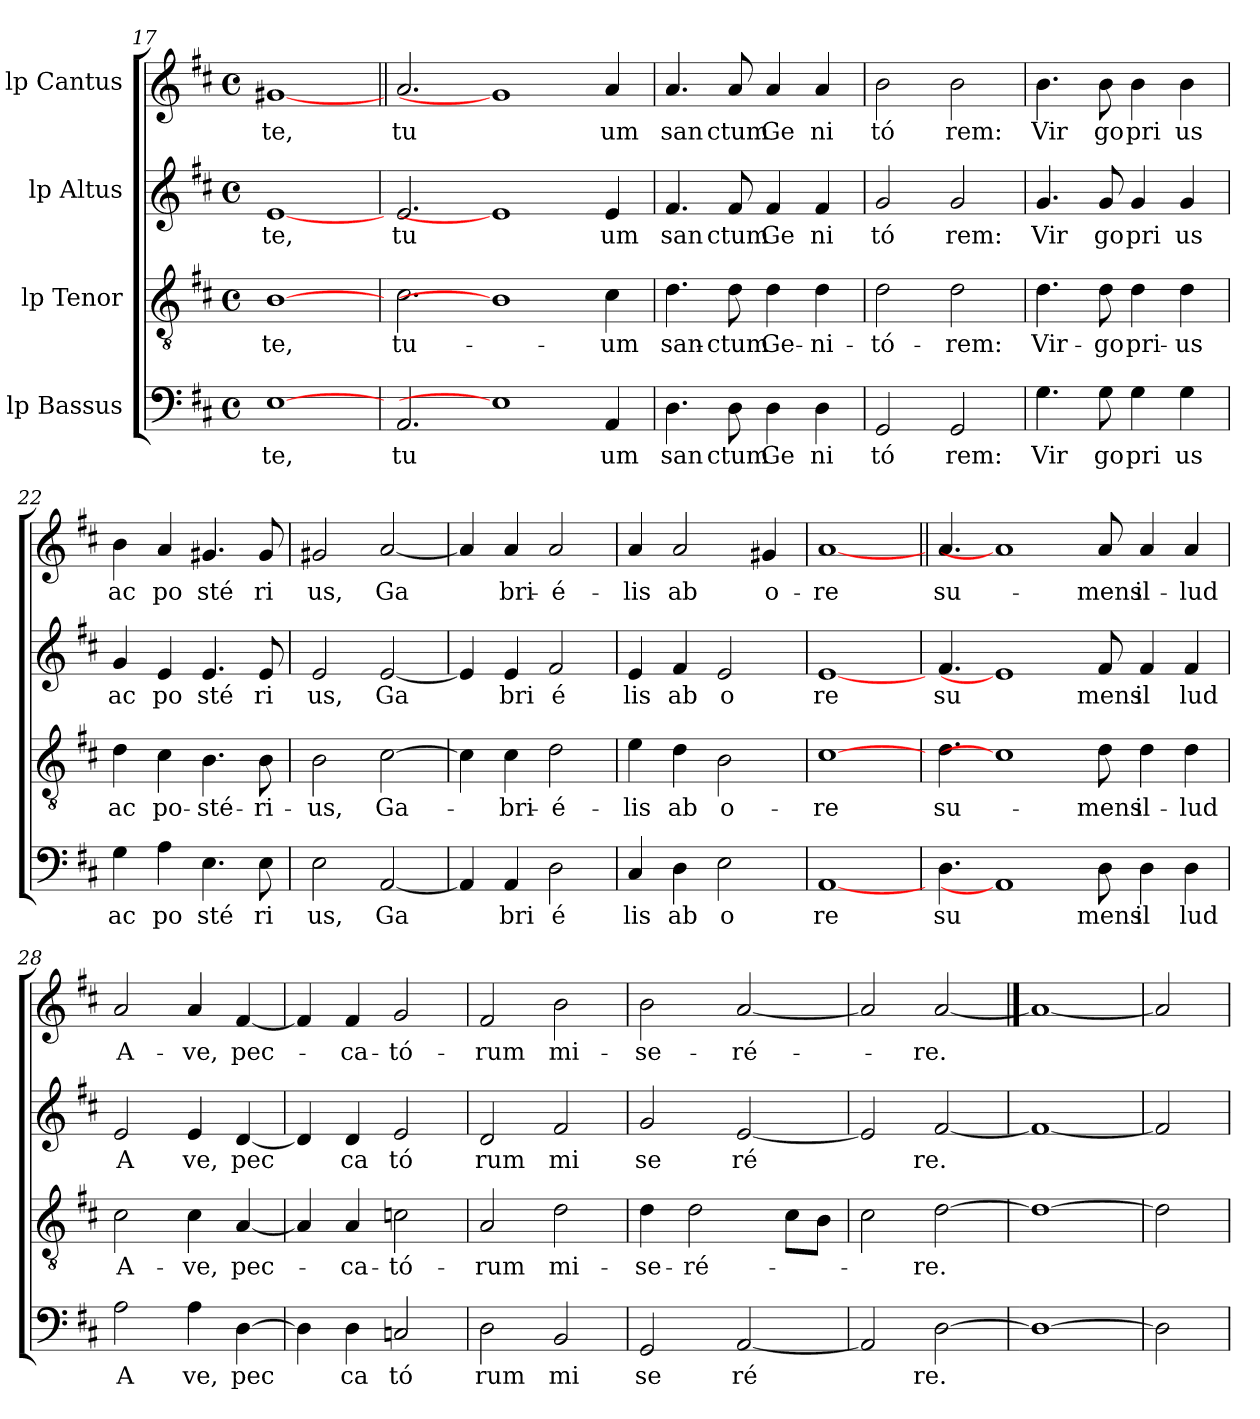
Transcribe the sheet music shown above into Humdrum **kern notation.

**kern	**text	**kern	**text	**kern	**text	**kern	**text
*part4	*part4	*part3	*part3	*part2	*part2	*part1	*part1
*staff4	*staff4	*staff3	*staff3	*staff2	*staff2	*staff1	*staff1
*I"lp Bassus	*	*I"lp Tenor	*	*I"lp Altus	*	*I"lp Cantus	*
*clefF4	*	*clefGv2	*	*clefG2	*	*clefG2	*
*k[f#c#]	*	*k[f#c#]	*	*k[f#c#]	*	*k[f#c#]	*
*D:	*	*D:	*	*D:	*	*D:	*
*M4/4	*	*M4/4	*	*M4/4	*	*M4/4	*
*met(c)	*	*met(c)	*	*met(c)	*	*met(c)	*
=17	=17	=17	=17	=17	=17	=17	=17
!	!LO:LY:b:cj	!	!LO:LY:b:cj	!	!LO:LY:b:cj	!	!LO:LY:b:cj
[1E	te,	[1B	-te,	[1e	te,	[1g#X	te,
=18	=18||	=18	=18||	=18	=18||	=18||	=18||
!	!LO:LY:b:cj	!	!LO:LY:b:cj	!	!LO:LY:b:cj	!	!LO:LY:b:cj
2.AA/	tu	2.c#\	tu-	2.e/	tu	2.a/	tu
1E]	.	1B]	.	1e]	.	1g#]	.
!	!LO:LY:b:cj	!	!LO:LY:b:cj	!	!LO:LY:b:cj	!	!LO:LY:b:cj
4AA/	um	4c#\	-um	4e/	um	4a/	um
=19	=19	=19	=19	=19	=19	=19	=19
!	!LO:LY:b:cj	!	!LO:LY:b:cj	!	!LO:LY:b:cj	!	!LO:LY:b:cj
4.D\	san	4.d\	san-	4.f#/	san	4.a/	san
!	!LO:LY:b:cj	!	!LO:LY:b:cj	!	!LO:LY:b:cj	!	!LO:LY:b:cj
8D\	ctum	8d\	-ctum	8f#/	ctum	8a/	ctum
!	!LO:LY:b:cj	!	!LO:LY:b:cj	!	!LO:LY:b:cj	!	!LO:LY:b:cj
4D\	Ge	4d\	Ge-	4f#/	Ge	4a/	Ge
!	!LO:LY:b:cj	!	!LO:LY:b:cj	!	!LO:LY:b:cj	!	!LO:LY:b:cj
4D\	ni	4d\	-ni-	4f#/	ni	4a/	ni
=20	=20	=20	=20	=20	=20	=20	=20
!	!LO:LY:b:cj	!	!LO:LY:b:cj	!	!LO:LY:b:cj	!	!LO:LY:b:cj
2GG/	tó	2d\	-tó-	2g/	tó	2b\	tó
!	!LO:LY:b:cj	!	!LO:LY:b:cj	!	!LO:LY:b:cj	!	!LO:LY:b:cj
2GG/	rem:	2d\	-rem:	2g/	rem:	2b\	rem:
=21	=21	=21	=21	=21	=21	=21	=21
!	!LO:LY:b:cj	!	!LO:LY:b:cj	!	!LO:LY:b:cj	!	!LO:LY:b:cj
4.G\	Vir	4.d\	Vir-	4.g/	Vir	4.b\	Vir
!	!LO:LY:b:cj	!	!LO:LY:b:cj	!	!LO:LY:b:cj	!	!LO:LY:b:cj
8G\	go	8d\	-go	8g/	go	8b\	go
!	!LO:LY:b:cj	!	!LO:LY:b:cj	!	!LO:LY:b:cj	!	!LO:LY:b:cj
4G\	pri	4d\	pri-	4g/	pri	4b\	pri
!	!LO:LY:b:cj	!	!LO:LY:b:cj	!	!LO:LY:b:cj	!	!LO:LY:b:cj
4G\	us	4d\	-us	4g/	us	4b\	us
=22	=22	=22	=22	=22	=22	=22	=22
!	!LO:LY:b:cj	!	!LO:LY:b:cj	!	!LO:LY:b:cj	!	!LO:LY:b:cj
4G\	ac	4d\	ac	4g/	ac	4b\	ac
!	!LO:LY:b:cj	!	!LO:LY:b:cj	!	!LO:LY:b:cj	!	!LO:LY:b:cj
4A\	po	4c#\	po-	4e/	po	4a/	po
!	!LO:LY:b:cj	!	!LO:LY:b:cj	!	!LO:LY:b:cj	!	!LO:LY:b:cj
4.E\	sté	4.B\	-sté-	4.e/	sté	4.g#X/	sté
!	!LO:LY:b:cj	!	!LO:LY:b:cj	!	!LO:LY:b:cj	!	!LO:LY:b:cj
8E\	ri	8B\	-ri-	8e/	ri	8g#/	ri
=23	=23	=23	=23	=23	=23	=23	=23
!	!LO:LY:b:cj	!	!LO:LY:b:cj	!	!LO:LY:b:cj	!	!LO:LY:b:cj
2E\	us,	2B\	-us,	2e/	us,	2g#X/	us,
!	!LO:LY:b:cj	!	!LO:LY:b:cj	!	!LO:LY:b:cj	!	!LO:LY:b:cj
[>2AA/	Ga	[<2c#\	Ga-	[>2e/	Ga	[>2a/	Ga
!!LO:LB:g=z
=24	=24	=24	=24	=24	=24	=24	=24
4AA/]	.	4c#\]	.	4e/]	.	4a/]	.
!	!LO:LY:b:cj	!	!LO:LY:b:cj	!	!LO:LY:b:cj	!	!LO:LY:b:cj
4AA/	bri	4c#\	-bri-	4e/	bri	4a/	bri-
!	!LO:LY:b:cj	!	!LO:LY:b:cj	!	!LO:LY:b:cj	!	!LO:LY:b:cj
2D\	é	2d\	-é-	2f#/	é	2a/	-é-
=25	=25	=25	=25	=25	=25	=25	=25
!	!LO:LY:b:cj	!	!LO:LY:b:cj	!	!LO:LY:b:cj	!	!LO:LY:b:cj
4C#/	lis	4e\	-lis	4e/	lis	4a/	-lis
!	!LO:LY:b:cj	!	!LO:LY:b:cj	!	!LO:LY:b:cj	!	!LO:LY:b:cj
4D\	ab	4d\	ab	4f#/	ab	2a/	ab
!	!LO:LY:b:cj	!	!LO:LY:b:cj	!	!LO:LY:b:cj	!	!
2E\	o	2B\	o-	2e/	o	.	.
!	!	!	!	!	!	!	!LO:LY:b:cj
.	.	.	.	.	.	4g#X/	o-
=26	=26	=26	=26	=26	=26	=26	=26
!	!LO:LY:b:cj	!	!LO:LY:b:cj	!	!LO:LY:b:cj	!	!LO:LY:b:cj
[1AA	re	[1c#	-re	[1e	re	[1a	-re
=27	=27||	=27	=27||	=27	=27||	=27||	=27||
!	!LO:LY:b:cj	!	!LO:LY:b:cj	!	!LO:LY:b:cj	!	!LO:LY:b:cj
4.D\	su	4.d\	su-	4.f#/	su	4.a/	su-
1AA]	.	1c#]	.	1e]	.	1a]	.
!	!LO:LY:b:cj	!	!LO:LY:b:cj	!	!LO:LY:b:cj	!	!LO:LY:b:cj
8D\	mens	8d\	-mens	8f#/	mens	8a/	-mens
!	!LO:LY:b:cj	!	!LO:LY:b:cj	!	!LO:LY:b:cj	!	!LO:LY:b:cj
4D\	il	4d\	il-	4f#/	il	4a/	il-
!	!LO:LY:b:cj	!	!LO:LY:b:cj	!	!LO:LY:b:cj	!	!LO:LY:b:cj
4D\	lud	4d\	-lud	4f#/	lud	4a/	-lud
=28	=28	=28	=28	=28	=28	=28	=28
!	!LO:LY:b:cj	!	!LO:LY:b:cj	!	!LO:LY:b:cj	!	!LO:LY:b:cj
2A\	A	2c#\	A-	2e/	A	2a/	A-
!	!LO:LY:b:cj	!	!LO:LY:b:cj	!	!LO:LY:b:cj	!	!LO:LY:b:cj
4A\	ve,	4c#\	-ve,	4e/	ve,	4a/	-ve,
!	!LO:LY:b:cj	!	!LO:LY:b:cj	!	!LO:LY:b:cj	!	!LO:LY:b:cj
[>4D\	pec	[<4A/	pec-	[<4d/	pec	[<4f#/	pec-
=29	=29	=29	=29	=29	=29	=29	=29
4D\]	.	4A/]	.	4d/]	.	4f#/]	.
!	!LO:LY:b:cj	!	!LO:LY:b:cj	!	!LO:LY:b:cj	!	!LO:LY:b:cj
4D\	ca	4A/	-ca-	4d/	ca	4f#/	-ca-
!	!LO:LY:b:cj	!	!LO:LY:b:cj	!	!LO:LY:b:cj	!	!LO:LY:b:cj
2Cn/	tó	2cn\	-tó-	2e/	tó	2g/	-tó-
=30	=30	=30	=30	=30	=30	=30	=30
!	!LO:LY:b:cj	!	!LO:LY:b:cj	!	!LO:LY:b:cj	!	!LO:LY:b:cj
2D\	rum	2A/	-rum	2d/	rum	2f#/	-rum
!	!LO:LY:b:cj	!	!LO:LY:b:cj	!	!LO:LY:b:cj	!	!LO:LY:b:cj
2BB/	mi	2d\	mi-	2f#/	mi	2b\	mi-
=31	=31	=31	=31	=31	=31	=31	=31
!	!LO:LY:b:cj	!	!LO:LY:b:cj	!	!LO:LY:b:cj	!	!LO:LY:b:cj
2GG/	se	4d\	-se-	2g/	se	2b\	-se-
!	!	!	!LO:LY:b:cj	!	!	!	!
.	.	2d\	-ré-	.	.	.	.
!	!LO:LY:b:cj	!	!	!	!LO:LY:b:cj	!	!LO:LY:b:cj
[<2AA/	ré	.	.	[<2e/	ré	[<2a/	-ré-
.	.	8c#\L	.	.	.	.	.
.	.	8B\J	.	.	.	.	.
=32	=32	=32	=32	=32	=32	=32	=32
2AA/]	.	2c#\	.	2e/]	.	2a/]	.
!	!LO:LY:b:cj	!	!LO:LY:b:cj	!	!LO:LY:b:cj	!	!LO:LY:b:cj
[2D	re.	[2d	-re.	[2f#	re.	[2a	-re.
=33	==33	=33	==33	=33	==33	==33	==33
1D_	.	1d_	.	1f#_	.	1a_	.
=34	=34	=34	=34	=34	=34	=34	=34
2D]	.	2d]	.	2f#]	.	2a]	.
=	=	=	=	=	=	=	=
*-	*-	*-	*-	*-	*-	*-	*-
